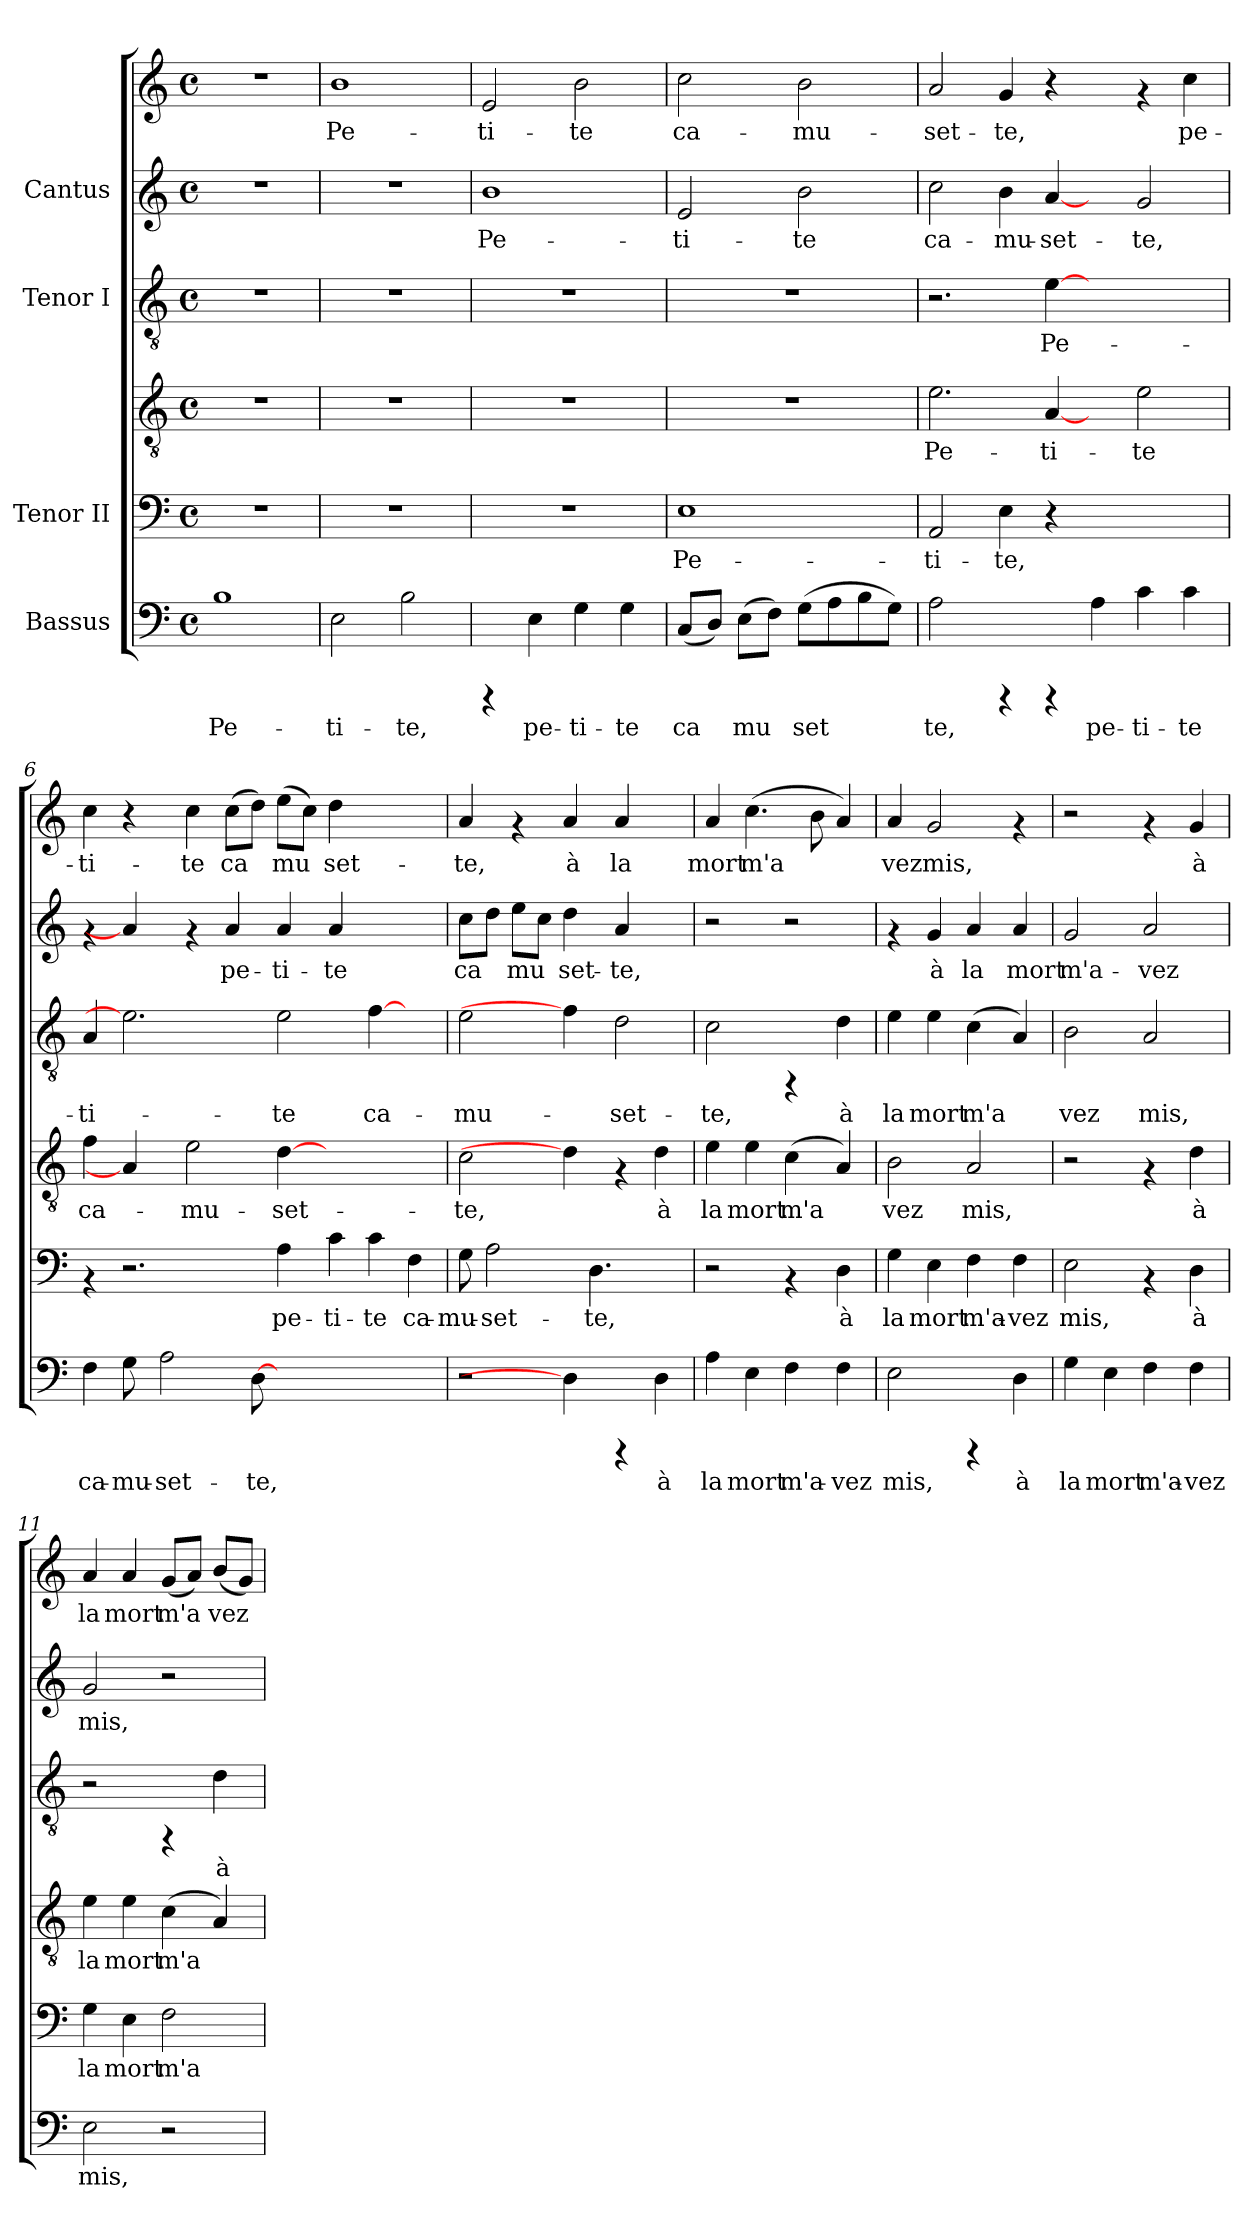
**kern	**text	**kern	**text	**kern	**text	**kern	**text	**kern	**text	**kern	**text
*part4	*part4	*part3	*part3	*part3	*part3	*part2	*part2	*part1	*part1	*part1	*part1
*staff6	*staff6	*staff5	*staff5	*staff4	*staff4	*staff3	*staff3	*staff2	*staff2	*staff1	*staff1
*I"Bassus	*	*I"Tenor II	*	*	*	*I"Tenor I	*	*I"Cantus	*	*	*
!!LO:PB:g=z
*stria5	*	*stria5	*	*stria5	*	*stria5	*	*stria5	*	*stria5	*
*clefF4	*	*clefF4	*	*clefGv2	*	*clefGv2	*	*clefG2	*	*clefG2	*
*M4/4	*	*M4/4	*	*M4/4	*	*M4/4	*	*M4/4	*	*M4/4	*
*met(c)	*	*met(c)	*	*met(c)	*	*met(c)	*	*met(c)	*	*met(c)	*
*MM144	*	*MM144	*	*MM144	*	*MM144	*	*MM144	*	*MM144	*
=1	=1	=1	=1	=1	=1	=1	=1	=1	=1	=1	=1
!	!LO:LY:b:cj	!	!	!	!	!	!	!	!	!	!
1B	Pe-	1r	.	1r	.	1r	.	1r	.	1r	.
=2	=2	=2	=2	=2	=2	=2	=2	=2	=2	=2	=2
!	!LO:LY:b:cj	!	!	!	!	!	!	!	!	!	!LO:LY:b:cj
2E\	-ti-	1r	.	1r	.	1r	.	1r	.	1b	Pe-
!	!LO:LY:b:cj	!	!	!	!	!	!	!	!	!	!
2B\	-te,	.	.	.	.	.	.	.	.	.	.
=3	=3	=3	=3	=3	=3	=3	=3	=3	=3	=3	=3
!	!	!	!	!	!	!	!	!	!LO:LY:b:cj	!	!LO:LY:b:cj
4rCCC	.	1r	.	1r	.	1r	.	1b	Pe-	2e/	-ti-
!	!LO:LY:b:cj	!	!	!	!	!	!	!	!	!	!
4E\	pe-	.	.	.	.	.	.	.	.	.	.
!	!LO:LY:b:cj	!	!	!	!	!	!	!	!	!	!LO:LY:b:cj
4G\	-ti-	.	.	.	.	.	.	.	.	2b\	-te
!	!LO:LY:b:cj	!	!	!	!	!	!	!	!	!	!
4G\	-te	.	.	.	.	.	.	.	.	.	.
=4	=4	=4	=4	=4	=4	=4	=4	=4	=4	=4	=4
!	!LO:LY:b:cj	!	!LO:LY:b:cj	!	!	!	!	!	!LO:LY:b:cj	!	!LO:LY:b:cj
(<8C/L	ca-	1E	Pe-	1r	.	1r	.	2e/	-ti-	2cc\	-ca-
!	!LO:LY:b:cj	!	!	!	!	!	!	!	!	!	!
8D/J)	-	.	.	.	.	.	.	.	.	.	.
!	!LO:LY:b:cj	!	!	!	!	!	!	!	!	!	!
(>8E\L	mu-	.	.	.	.	.	.	.	.	.	.
!	!LO:LY:b:cj	!	!	!	!	!	!	!	!	!	!
8F\J)	-	.	.	.	.	.	.	.	.	.	.
!	!LO:LY:b:cj	!	!	!	!	!	!	!	!LO:LY:b:cj	!	!LO:LY:b:cj
(>8G\L	set-	.	.	.	.	.	.	2b\	-te	2b\	-mu-
!	!LO:LY:b:cj	!	!	!	!	!	!	!	!	!	!
8A\	--	.	.	.	.	.	.	.	.	.	.
!	!LO:LY:b:cj	!	!	!	!	!	!	!	!	!	!
8B\	--	.	.	.	.	.	.	.	.	.	.
!	!LO:LY:b:cj	!	!	!	!	!	!	!	!	!	!
8G\J)	--	.	.	.	.	.	.	.	.	.	.
=5	=5	=5	=5	=5	=5	=5	=5	=5	=5	=5	=5
!	!LO:LY:b:cj	!	!LO:LY:b:cj	!	!LO:LY:b:cj	!	!	!	!LO:LY:b:cj	!	!LO:LY:b:cj
2A\	-te,	2AA/	ti-	2.e\	-Pe-	2.r	.	2cc\	-ca-	2a/	set-
!	!	!	!LO:LY:b:cj	!	!	!	!	!	!LO:LY:b:cj	!	!LO:LY:b:cj
4rCCC	.	4E\	-te,	.	.	.	.	4b\	-mu-	4g/	-te,
!	!	!	!	!	!LO:LY:b:cj	!	!LO:LY:b:cj	!	!LO:LY:b:cj	!	!
4rCCC	.	4r	.	[4A/	-ti-	[4e	Pe-	[4a/	-set-	4r	.
!	!LO:LY:b:cj	!	!	!	!	!	!	!	!	!	!
4A\	pe-	2.ryy	.	4ryy	.	2.ryy	.	4ryy	.	4ryy	.
!	!LO:LY:b:cj	!	!	!	!LO:LY:b:cj	!	!	!	!LO:LY:b:cj	!	!
4c\	-ti-	.	.	2e\	-te	.	.	2g/	-te,	4rf	.
!	!LO:LY:b:cj	!	!	!	!	!	!	!	!	!	!LO:LY:b:cj
4c\	-te	.	.	.	.	.	.	.	.	4cc\	pe-
!!LO:LB:g=z
=6	=6	=6	=6	=6	=6	=6	=6	=6	=6	=6	=6
!	!LO:LY:b:cj	!	!	!	!LO:LY:b:cj	!	!LO:LY:b:cj	!	!	!	!LO:LY:b:cj
4F\	ca-	4rAA	.	4f\	ca-	4A/	-ti-	4rf	.	4cc\	ti-
!	!LO:LY:b:cj	!	!	!	!	!	!	!	!	!	!
8G\	-mu-	2.r	.	4A/]	.	2.e]	.	4a/]	.	4r	.
!	!LO:LY:b:cj	!	!	!	!	!	!	!	!	!	!
2A\	-set-	.	.	.	.	.	.	.	.	.	.
!	!	!	!	!	!LO:LY:b:cj	!	!	!	!	!	!LO:LY:b:cj
.	.	.	.	2e\	-mu-	.	.	4rf	.	4cc\	-te
!	!	!	!	!	!	!	!	!	!LO:LY:b:cj	!	!LO:LY:b:cj
.	.	.	.	.	.	.	.	4a/	-pe-	(>8cc\L	ca-
!	!LO:LY:b:cj	!	!	!	!	!	!	!	!	!	!LO:LY:b:cj
[8D\	-te,	.	.	.	.	.	.	.	.	8dd\J)	-
!	!	!	!LO:LY:b:cj	!	!LO:LY:b:cj	!	!LO:LY:b:cj	!	!LO:LY:b:cj	!	!LO:LY:b:cj
1ryy	.	4A\	-pe-	[4d\	-set-	2e\	-te	4a/	-ti-	(>8ee\L	mu-
!	!	!	!	!	!	!	!	!	!	!	!LO:LY:b:cj
.	.	.	.	.	.	.	.	.	.	8cc\J)	-
!	!	!	!LO:LY:b:cj	!	!	!	!	!	!LO:LY:b:cj	!	!LO:LY:b:cj
.	.	4c\	-ti-	2.ryy	.	.	.	4a/	-te	4dd\	set-
!	!	!	!LO:LY:b:cj	!	!	!	!LO:LY:b:cj	!	!	!	!
.	.	4c\	-te	.	.	[4f\	ca-	2ryy	.	2ryy	.
!	!	!	!LO:LY:b:cj	!	!	!	!	!	!	!	!
.	.	4F\	ca-	.	.	4ryy	.	.	.	.	.
=7	=7	=7	=7	=7	=7	=7	=7	=7	=7	=7	=7
!	!	!	!LO:LY:b:cj	!	!LO:LY:b:cj	!	!LO:LY:b:cj	!	!LO:LY:b:cj	!	!LO:LY:b:cj
2r	.	8G\	mu-	2c\	-te,	2e\	-mu-	8cc\L	ca-	4a/	te,
!	!	!	!LO:LY:b:cj	!	!	!	!	!	!LO:LY:b:cj	!	!
.	.	2A\	-set-	.	.	.	.	8dd\J	-	.	.
!	!	!	!	!	!	!	!	!	!LO:LY:b:cj	!	!
.	.	.	.	.	.	.	.	8ee\L	mu-	4rf	.
!	!	!	!	!	!	!	!	!	!LO:LY:b:cj	!	!
.	.	.	.	.	.	.	.	8cc\J	-	.	.
!	!	!	!	!	!	!	!	!	!LO:LY:b:cj	!	!LO:LY:b:cj
4D\]	.	.	.	4d\]	.	4f\]	.	4dd\	set-	4a/	à
!	!	!	!LO:LY:b:cj	!	!	!	!	!	!	!	!
.	.	4.D\	-te,	.	.	.	.	.	.	.	.
!	!	!	!	!	!	!	!LO:LY:b:cj	!	!LO:LY:b:cj	!	!LO:LY:b:cj
4rCCC	.	.	.	4rF	.	2d\	-set-	4a/	-te,	4a/	la
!	!LO:LY:b:cj	!	!	!	!LO:LY:b:cj	!	!	!	!	!	!
4D\	à	4ryy	.	4d\	à	.	.	4ryy	.	4ryy	.
=8	=8	=8	=8	=8	=8	=8	=8	=8	=8	=8	=8
!	!LO:LY:b:cj	!	!	!	!LO:LY:b:cj	!	!LO:LY:b:cj	!	!	!	!LO:LY:b:cj
4A\	la	2r	.	4e\	la	2c\	-te,	2r	.	4a/	mort
!	!LO:LY:b:cj	!	!	!	!LO:LY:b:cj	!	!	!	!	!	!LO:LY:b:cj
4E\	mort	.	.	4e\	mort	.	.	.	.	(>4.cc\	m'a-
!	!LO:LY:b:cj	!	!	!	!LO:LY:b:cj	!	!	!	!	!	!
4F\	m'a-	4rAA	.	(>4c\	m'a-	4rFF	.	2r	.	.	.
!	!	!	!	!	!	!	!	!	!	!	!LO:LY:b:cj
.	.	.	.	.	.	.	.	.	.	8b\	--
!	!LO:LY:b:cj	!	!LO:LY:b:cj	!	!LO:LY:b:cj	!	!LO:LY:b:cj	!	!	!	!LO:LY:b:cj
4F\	-vez	4D\	-à	4A/)	--	4d\	à	.	.	4a/)	--
=9	=9	=9	=9	=9	=9	=9	=9	=9	=9	=9	=9
!	!LO:LY:b:cj	!	!LO:LY:b:cj	!	!LO:LY:b:cj	!	!LO:LY:b:cj	!	!	!	!LO:LY:b:cj
2E\	mis,	4G\	la	2B\	vez	4e\	la	4rf	.	4a/	-vez
!	!	!	!LO:LY:b:cj	!	!	!	!LO:LY:b:cj	!	!LO:LY:b:cj	!	!LO:LY:b:cj
.	.	4E\	mort	.	.	4e\	mort	4g/	à	2g/	mis,
!	!	!	!LO:LY:b:cj	!	!LO:LY:b:cj	!	!LO:LY:b:cj	!	!LO:LY:b:cj	!	!
4rCCC	.	4F\	m'a-	2A/	mis,	(>4c\	m'a-	4a/	la	.	.
!	!LO:LY:b:cj	!	!LO:LY:b:cj	!	!	!	!LO:LY:b:cj	!	!LO:LY:b:cj	!	!
4D\	à	4F\	-vez	.	.	4A/)	--	4a/	mort	4rf	.
!!LO:PB:g=z
=10	=10	=10	=10	=10	=10	=10	=10	=10	=10	=10	=10
!	!LO:LY:b:cj	!	!LO:LY:b:cj	!	!	!	!LO:LY:b:cj	!	!LO:LY:b:cj	!	!
4G\	la	2E\	mis,	2r	.	2B\	-vez	2g/	m'a-	2r	.
!	!LO:LY:b:cj	!	!	!	!	!	!	!	!	!	!
4E\	mort	.	.	.	.	.	.	.	.	.	.
!	!LO:LY:b:cj	!	!	!	!	!	!LO:LY:b:cj	!	!LO:LY:b:cj	!	!
4F\	m'a-	4rAA	.	4rF	.	2A/	mis,	2a/	-vez	4rf	.
!	!LO:LY:b:cj	!	!LO:LY:b:cj	!	!LO:LY:b:cj	!	!	!	!	!	!LO:LY:b:cj
4F\	-vez	4D\	à	4d\	à	.	.	.	.	4g/	à
=11	=11	=11	=11	=11	=11	=11	=11	=11	=11	=11	=11
!	!LO:LY:b:cj	!	!LO:LY:b:cj	!	!LO:LY:b:cj	!	!	!	!LO:LY:b:cj	!	!LO:LY:b:cj
2E\	mis,	4G\	-la	4e\	la	2r	.	2g/	mis,	4a/	la
!	!	!	!LO:LY:b:cj	!	!LO:LY:b:cj	!	!	!	!	!	!LO:LY:b:cj
.	.	4E\	mort	4e\	mort	.	.	.	.	4a/	mort
!	!	!	!LO:LY:b:cj	!	!LO:LY:b:cj	!	!	!	!	!	!LO:LY:b:cj
2r	.	2F\	m'a-	(>4c\	m'a-	4rFF	.	2r	.	(<8g/L	m'a-
!	!	!	!	!	!	!	!	!	!	!	!LO:LY:b:cj
.	.	.	.	.	.	.	.	.	.	8a/J)	-
!	!	!	!	!	!LO:LY:b:cj	!	!LO:LY:b:cj	!	!	!	!LO:LY:b:cj
.	.	.	.	4A/)	--	4d\	à	.	.	(<8b/L	vez
!	!	!	!	!	!	!	!	!	!	!	!LO:LY:b:cj
.	.	.	.	.	.	.	.	.	.	8g/J)	.
=	=	=	=	=	=	=	=	=	=	=	=
*-	*-	*-	*-	*-	*-	*-	*-	*-	*-	*-	*-
